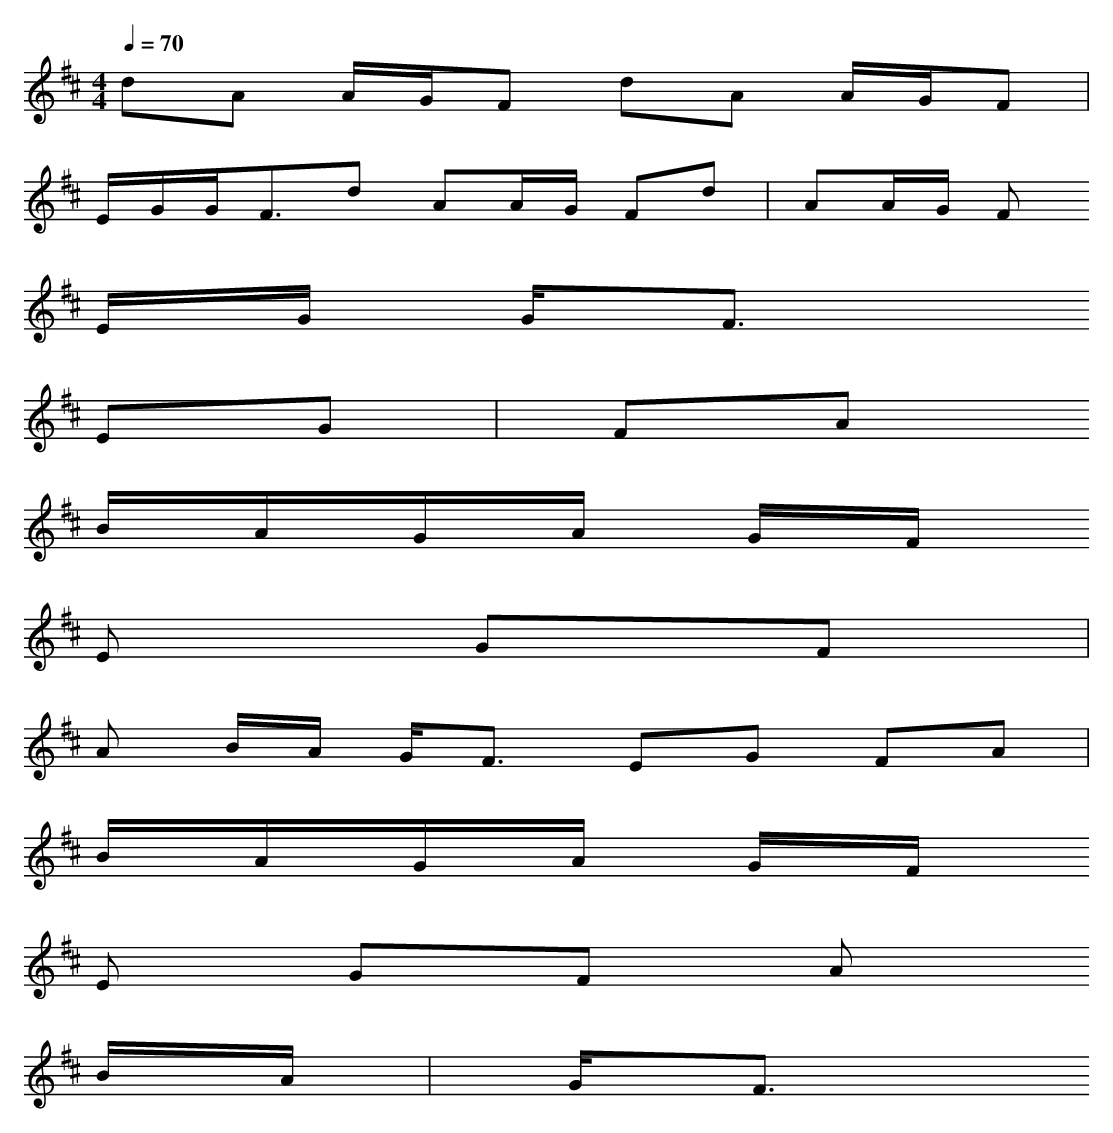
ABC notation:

X:1
T:
M: 4/4
L: 1/8
Q:1/4=70
K:D % 2 sharps
dA A/2G/2F dA A/2G/2F|
E/2G/2G<Fd AA/2G/2 Fd|AA/2G/2 F
E/2G/2 G<F
EG|FA
B/2A/2G/2A/2 G/2F/2
E GF|
A
B/2A/2 G<F EG FA|
B/2A/2G/2A/2 G/2F/2
E GF A
B/2A/2|G<F
